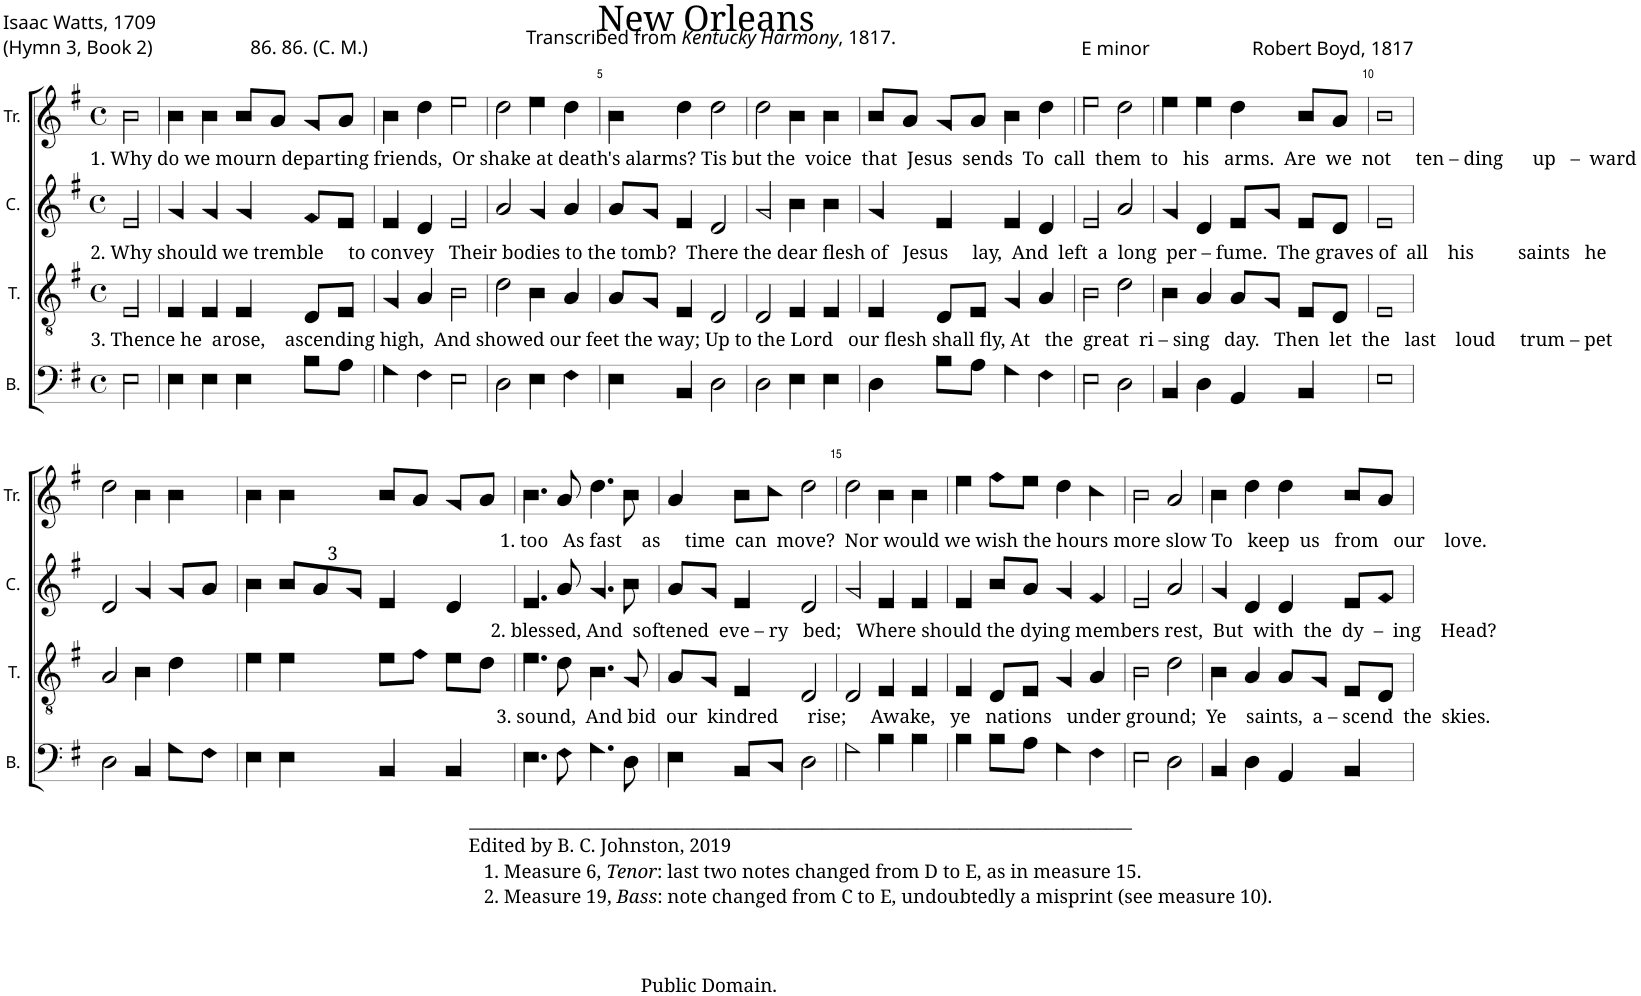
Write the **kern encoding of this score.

**kern	**kern	**kern	**kern
*part4	*part3	*part2	*part1
*staff4	*staff3	*staff2	*staff1
*I"B.	*I"T.	*I"C.	*I"Tr.
*I'B.	*I'T.	*I'C.	*I'Tr.
*clefF4	*clefGv2	*clefG2	*clefG2
*k[f#]	*k[f#]	*k[f#]	*k[f#]
*M4/4	*M4/4	*M4/4	*M4/4
*met(c)	*met(c)	*met(c)	*met(c)
=1	=1	=1	=1
!	!	!	!LO:TX:b:t=1. Why do we mourn departing friends,  Or shake at death's alarms? Tis but the  voice  that  Jesus  sends  To  call  them  to   his   arms.  Are  we  not     ten – ding      up   –  ward
!	!	!LO:TX:b:t=2. Why should we tremble     to convey   Their bodies to the tomb?  There the dear flesh of   Jesus     lay,  And  left  a  long  per – fume.  The graves of  all    his         saints   he	!
!	!LO:TX:b:t=3. Thence he  arose,    ascending high,  And showed our feet the way; Up to the Lord   our flesh shall fly, At   the  great  ri – sing   day.   Then  let  the   last    loud     trum – pet	!	!
2E!\	2E!/	2e!/	2b!\
=2	=2	=2	=2
4E!\	4E!/	4g!/	4b!\
4E!\	4E!/	4g!/	4b!\
4E!\	4E!/	4g!/	8b!/L
.	.	.	8a!/J
8B!\L	8D!/L	8f#!/L	8g!/L
8A!\J	8E!/J	8e!/J	8a!/J
=3	=3	=3	=3
4G!\	4G!/	4e!/	4b!\
4F#!\	4A!/	4d!/	4dd!\
2E!\	2B!\	2e!/	2ee!\
=4	=4	=4	=4
2D!\	2d!\	2a!/	2dd!\
4E!\	4B!\	4g!/	4ee!\
4F#!\	4A!/	4a!/	4dd!\
=5	=5	=5	=5
4E!\	8A!/L	8a!/L	4b!\
.	8G!/J	8g!/J	.
4BB!/	4E!/	4e!/	4dd!\
2D!\	2D!/	2d!/	2dd!\
=6	=6	=6	=6
2D!\	2D!/	2g!/	2dd!\
4E!\	4E!/	4b!\	4b!\
4E!\	4E!/	4b!\	4b!\
=7	=7	=7	=7
4D!\	4E!/	4g!/	8b!/L
.	.	.	8a!/J
8B!\L	8D!/L	4e!/	8g!/L
8A!\J	8E!/J	.	8a!/J
4G!\	4G!/	4e!/	4b!\
4F#!\	4A!/	4d!/	4dd!\
=8	=8	=8	=8
2E!\	2B!\	2e!/	2ee!\
2D!\	2d!\	2a!/	2dd!\
=9	=9	=9	=9
4BB!/	4B!\	4g!/	4ee!\
4D!\	4A!/	4d!/	4ee!\
4AA!/	8A!/L	8e!/L	4dd!\
.	8G!/J	8g!/J	.
4BB!/	8E!/L	8e!/L	8b!/L
.	8D!/J	8d!/J	8a!/J
=10	=10	=10	=10
1E!	1E!	1e!	1b!
!!LO:LB:g=z
=11	=11	=11	=11
2D!\	2A!/	2d!/	2dd!\
4BB!/	4B!\	4g!/	4b!\
8G!\L	4d!\	8g!/L	4b!\
8F#!\J	.	8a!/J	.
=12	=12	=12	=12
4E!\	4e!\	4b!\	4b!\
*	*	*Xbrackettup	*
4E!\	4e!\	12b!/L	4b!\
.	.	12a!/	.
.	.	12g!/J	.
4BB!/	8e!\L	4e!/	8b!/L
.	8f#!\J	.	8a!/J
4BB!/	8e!\L	4d!/	8g!/L
.	8d!\J	.	8a!/J
=13	=13	=13	=13
!	!	!	!LO:TX:b:t=1. too   As fast    as     time  can  move?  Nor would we wish the hours more slow To   keep  us   from   our    love.
!	!	!LO:TX:b:t=2. blessed, And  softened  eve – ry   bed;   Where should the dying members rest,  But  with  the  dy  –  ing    Head?	!
!	!LO:TX:b:t=3. sound,  And bid  our  kindred      rise;     Awake,   ye   nations   under ground;  Ye    saints,  a – scend  the  skies.	!	!
4.E!\	4.e!\	4.e!/	4.b!\
8F#!\	8d!\	8a!/	8a!/
4.G!\	4.B!\	4.g!/	4.dd!\
8D!\	8G!/	8b!\	8b!\
=14	=14	=14	=14
!LO:TX:b:t=_____________________________________________________________________________	!	!	!
!LO:TX:b:t=Edited by B. C. Johnston, 2019	!	!	!
!LO:TX:b:t=1. Measure 6,	!	!	!
!LO:TX:b:i:t=Tenor	!	!	!
!LO:TX:b:t=&colon; last two notes changed from D to E, as in measure 15.	!	!	!
!LO:TX:b:t=2. Measure 19,	!	!	!
!LO:TX:b:i:t=Bass	!	!	!
!LO:TX:b:t=&colon; note changed from C to E, undoubtedly a misprint (see measure 10).	!	!	!
4E!\	8A!/L	8a!/L	4a!/
.	8G!/J	8g!/J	.
8BB!/L	4E!/	4e!/	8b!\L
8C!/J	.	.	8cc!\J
2D!\	2D!/	2d!/	2dd!\
=15	=15	=15	=15
2G!\	2D!/	2g!/	2dd!\
4B!\	4E!/	4e!/	4b!\
4B!\	4E!/	4e!/	4b!\
=16	=16	=16	=16
4B!\	4E!/	4e!/	4ee!\
8B!\L	8D!/L	8b!/L	8ff#!\L
8A!\J	8E!/J	8a!/J	8ee!\J
4G!\	4G!/	4g!/	4dd!\
4F#!\	4A!/	4f#!/	4cc!\
=17	=17	=17	=17
2E!\	2B!\	2e!/	2b!\
2D!\	2d!\	2a!/	2a!/
=18	=18	=18	=18
4BB!/	4B!\	4g!/	4b!\
4D!\	4A!/	4d!/	4dd!\
4AA!/	8A!/L	4d!/	4dd!\
.	8G!/J	.	.
4BB!/	8E!/L	8e!/L	8b!/L
.	8D!/J	8f#!/J	8a!/J
=	=	=	=
*-	*-	*-	*-
